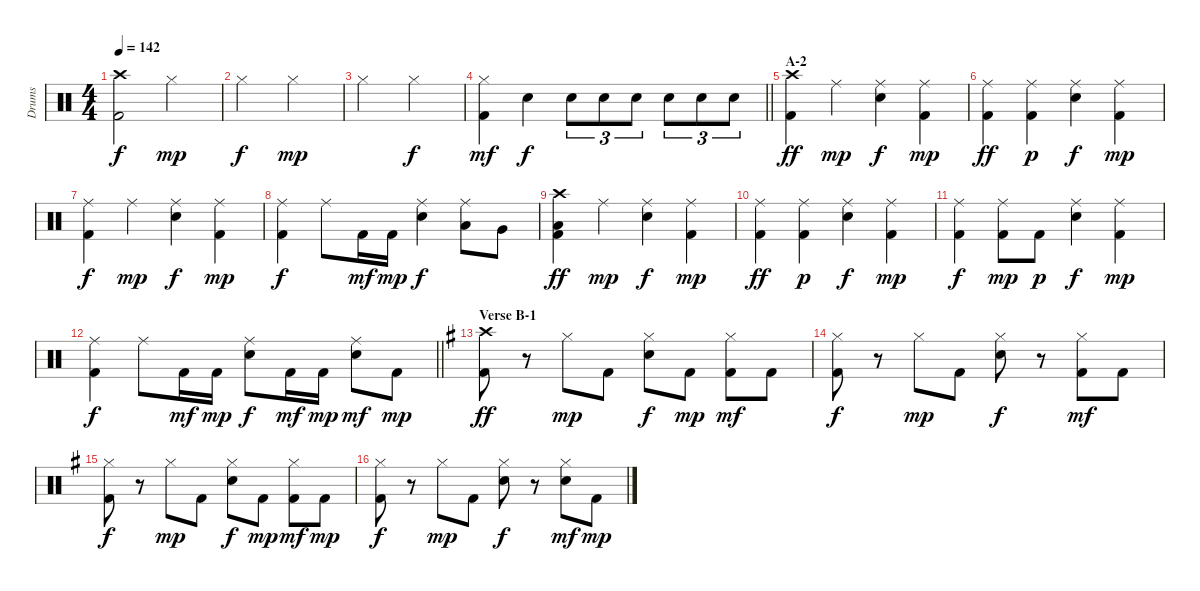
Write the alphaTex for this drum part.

\track ("Drums" "Drums") {instrument percussion}
\staff {score}
\articulation defaults
\ts (4 4)
\tempo 142
\clef neutral
\ks c
("Crash high (hit)" "Kick (hit) 2").2{dy f} "Hi-Hat (closed)".2{dy mp} |
"Hi-Hat (closed)".2{dy f} "Hi-Hat (closed)".2{dy mp} |
"Hi-Hat (closed)".2 "Hi-Hat (closed)".2{dy f} |
\barLineRight lightlight
("Hi-Hat (closed)" "Kick (hit) 2").4{dy mf} "Snare (hit) 2".4{dy f} "Snare (hit) 2".8{tu (3 2)} "Snare (hit) 2".8{tu (3 2)} "Snare (hit) 2".8{tu (3 2)} "Snare (hit) 2".8{tu (3 2)} "Snare (hit) 2".8{tu (3 2)} "Snare (hit) 2".8{tu (3 2)} |
\section ("" "A-2")
("Crash high (hit)" "Kick (hit) 2").4{dy ff} "Ride (middle)".4{dy mp} ("Ride (middle)" "Snare (hit) 2").4{dy f} ("Ride (middle)" "Kick (hit) 2").4{dy mp} |
("Ride (middle)" "Kick (hit) 2").4{dy ff} ("Ride (middle)" "Kick (hit) 2").4{dy p} ("Ride (middle)" "Snare (hit) 2").4{dy f} ("Ride (middle)" "Kick (hit) 2").4{dy mp} |
("Ride (middle)" "Kick (hit) 2").4{dy f} "Ride (middle)".4{dy mp} ("Ride (middle)" "Snare (hit) 2").4{dy f} ("Ride (middle)" "Kick (hit) 2").4{dy mp} |
("Ride (middle)" "Kick (hit) 2").4{dy f} "Ride (middle)".8 "Kick (hit) 2".16{dy mf} "Kick (hit) 2".16{dy mp} ("Ride (middle)" "Snare (hit) 2").4{dy f} ("Ride (middle)" "Low Tom (hit)").8 "Very Low Tom (hit)".8 |
("Crash high (hit)" "Low Floor Tom (hit)" "Kick (hit) 2").4{dy ff} "Ride (middle)".4{dy mp} ("Ride (middle)" "Snare (hit) 2").4{dy f} ("Ride (middle)" "Kick (hit) 2").4{dy mp} |
("Ride (middle)" "Kick (hit) 2").4{dy ff} ("Ride (middle)" "Kick (hit) 2").4{dy p} ("Ride (middle)" "Snare (hit) 2").4{dy f} ("Ride (middle)" "Kick (hit) 2").4{dy mp} |
("Ride (middle)" "Kick (hit) 2").4{dy f} ("Ride (middle)" "Kick (hit) 2").8{dy mp} "Kick (hit) 2".8{dy p} ("Ride (middle)" "Snare (hit) 2").4{dy f} ("Ride (middle)" "Kick (hit) 2").4{dy mp} |
\barLineRight lightlight
("Ride (middle)" "Kick (hit) 2").4{dy f} "Ride (middle)".8 "Kick (hit) 2".16{dy mf} "Kick (hit) 2".16{dy mp} ("Ride (middle)" "Snare (hit) 2").8{dy f} "Kick (hit) 2".16{dy mf} "Kick (hit) 2".16{dy mp} ("Ride (middle)" "Snare (hit) 2").8{dy mf} "Kick (hit) 2".8{dy mp} |
\section ("" "Verse B-1")
\ks g
("Crash high (hit)" "Kick (hit) 2").8{dy ff} r.8 "Hi-Hat (closed)".8{dy mp} "Kick (hit) 2".8 ("Hi-Hat (closed)" "Snare (hit) 2").8{dy f} "Kick (hit) 2".8{dy mp} ("Hi-Hat (closed)" "Kick (hit) 2").8{dy mf} "Kick (hit) 2".8 |
("Hi-Hat (closed)" "Kick (hit) 2").8{dy f} r.8 "Hi-Hat (closed)".8{dy mp} "Kick (hit) 2".8 ("Hi-Hat (closed)" "Snare (hit) 2").8{dy f} r.8 ("Hi-Hat (closed)" "Kick (hit) 2").8{dy mf} "Kick (hit) 2".8 |
("Hi-Hat (closed)" "Kick (hit) 2").8{dy f} r.8 "Hi-Hat (closed)".8{dy mp} "Kick (hit) 2".8 ("Hi-Hat (closed)" "Snare (hit) 2").8{dy f} "Kick (hit) 2".8{dy mp} ("Hi-Hat (closed)" "Kick (hit) 2").8{dy mf} "Kick (hit) 2".8{dy mp} |
("Hi-Hat (closed)" "Kick (hit) 2").8{dy f} r.8 "Hi-Hat (closed)".8{dy mp} "Kick (hit) 2".8 ("Hi-Hat (closed)" "Snare (hit) 2").8{dy f} r.8 ("Hi-Hat (closed)" "Snare (hit) 2").8{dy mf} "Kick (hit) 2".8{dy mp}
